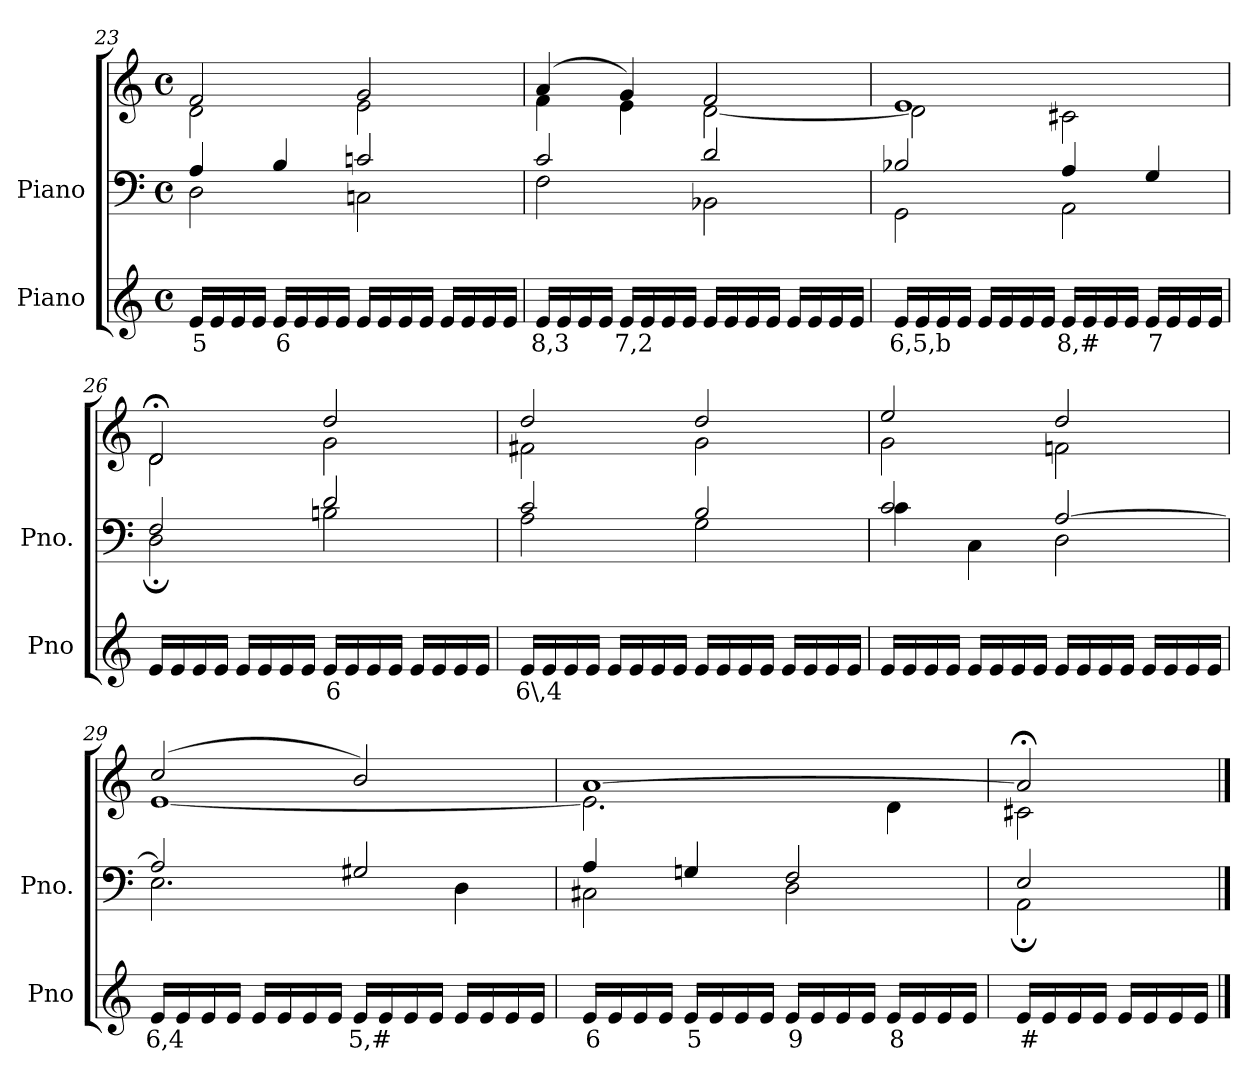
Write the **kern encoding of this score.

**kern	**text	**kern	**kern
*part2	*part2	*part1	*part1
*staff3	*staff3	*staff2	*staff1
*I"Piano	*	*I"Piano	*
*I'Pno	*	*I'Pno.	*
*clefG2	*	*clefF4	*clefG2
*k[]	*	*k[]	*k[]
*M4/4	*	*M4/4	*M4/4
*met(c)	*	*met(c)	*met(c)
=23	=23	=23	=23
!	!LO:LY:b	!	!
*	*	*^	*^
16e/LL	5	4A/	2D\	2f/	2d\
16e/	.	.	.	.	.
16e/	.	.	.	.	.
16e/JJ	.	.	.	.	.
!	!LO:LY:b	!	!	!	!
16e/LL	6	4B/	.	.	.
16e/	.	.	.	.	.
16e/	.	.	.	.	.
16e/JJ	.	.	.	.	.
16e/LL	.	2cn/	2Cn\	2g/	2e\
16e/	.	.	.	.	.
16e/	.	.	.	.	.
16e/JJ	.	.	.	.	.
16e/LL	.	.	.	.	.
16e/	.	.	.	.	.
16e/	.	.	.	.	.
16e/JJ	.	.	.	.	.
=24	=24	=24	=24	=24	=24
!	!LO:LY:b	!	!	!	!
16e/LL	8,3	2c/	2F\	(>4a/	4f\
16e/	.	.	.	.	.
16e/	.	.	.	.	.
16e/JJ	.	.	.	.	.
!	!LO:LY:b	!	!	!	!
16e/LL	7,2	.	.	4g/)	4e\
16e/	.	.	.	.	.
16e/	.	.	.	.	.
16e/JJ	.	.	.	.	.
16e/LL	.	2d/	2BB-X\	2f/	[2d\
16e/	.	.	.	.	.
16e/	.	.	.	.	.
16e/JJ	.	.	.	.	.
16e/LL	.	.	.	.	.
16e/	.	.	.	.	.
16e/	.	.	.	.	.
16e/JJ	.	.	.	.	.
=25	=25	=25	=25	=25	=25
!	!LO:LY:b	!	!	!	!
16e/LL	6,5,b	2B-X/	2GG\	1e	2d\]
16e/	.	.	.	.	.
16e/	.	.	.	.	.
16e/JJ	.	.	.	.	.
16e/LL	.	.	.	.	.
16e/	.	.	.	.	.
16e/	.	.	.	.	.
16e/JJ	.	.	.	.	.
!	!LO:LY:b	!	!	!	!
16e/LL	8,#	4A/	2AA\	.	2c#X\
16e/	.	.	.	.	.
16e/	.	.	.	.	.
16e/JJ	.	.	.	.	.
!	!LO:LY:b	!	!	!	!
16e/LL	7	4G/	.	.	.
16e/	.	.	.	.	.
16e/	.	.	.	.	.
16e/JJ	.	.	.	.	.
=26	=26	=26	=26	=26	=26
16e/LL	.	2F/	2D;\	2d;</	2d\
16e/	.	.	.	.	.
16e/	.	.	.	.	.
16e/JJ	.	.	.	.	.
16e/LL	.	.	.	.	.
16e/	.	.	.	.	.
16e/	.	.	.	.	.
16e/JJ	.	.	.	.	.
!	!LO:LY:b	!	!	!	!
16e/LL	6	2d/	2Bn\	2dd/	2g\
16e/	.	.	.	.	.
16e/	.	.	.	.	.
16e/JJ	.	.	.	.	.
16e/LL	.	.	.	.	.
16e/	.	.	.	.	.
16e/	.	.	.	.	.
16e/JJ	.	.	.	.	.
=27	=27	=27	=27	=27	=27
!	!LO:LY:b	!	!	!	!
16e/LL	6\,4	2c/	2A\	2dd/	2f#X\
16e/	.	.	.	.	.
16e/	.	.	.	.	.
16e/JJ	.	.	.	.	.
16e/LL	.	.	.	.	.
16e/	.	.	.	.	.
16e/	.	.	.	.	.
16e/JJ	.	.	.	.	.
16e/LL	.	2B/	2G\	2dd/	2g\
16e/	.	.	.	.	.
16e/	.	.	.	.	.
16e/JJ	.	.	.	.	.
16e/LL	.	.	.	.	.
16e/	.	.	.	.	.
16e/	.	.	.	.	.
16e/JJ	.	.	.	.	.
=28	=28	=28	=28	=28	=28
16e/LL	.	2c/	4c\	2ee/	2g\
16e/	.	.	.	.	.
16e/	.	.	.	.	.
16e/JJ	.	.	.	.	.
16e/LL	.	.	4C\	.	.
16e/	.	.	.	.	.
16e/	.	.	.	.	.
16e/JJ	.	.	.	.	.
16e/LL	.	[2A/	2D\	2dd/	2fn\
16e/	.	.	.	.	.
16e/	.	.	.	.	.
16e/JJ	.	.	.	.	.
16e/LL	.	.	.	.	.
16e/	.	.	.	.	.
16e/	.	.	.	.	.
16e/JJ	.	.	.	.	.
=29	=29	=29	=29	=29	=29
!	!LO:LY:b	!	!	!	!
16e/LL	6,4	2A/]	2.E\	(>2cc/	[1e
16e/	.	.	.	.	.
16e/	.	.	.	.	.
16e/JJ	.	.	.	.	.
16e/LL	.	.	.	.	.
16e/	.	.	.	.	.
16e/	.	.	.	.	.
16e/JJ	.	.	.	.	.
!	!LO:LY:b	!	!	!	!
16e/LL	5,#	2G#X/	.	2b/)	.
16e/	.	.	.	.	.
16e/	.	.	.	.	.
16e/JJ	.	.	.	.	.
!	!LO:LY:b	!	!	!	!
16e/LL	_	.	4D\	.	.
16e/	.	.	.	.	.
16e/	.	.	.	.	.
16e/JJ	.	.	.	.	.
=30	=30	=30	=30	=30	=30
!	!LO:LY:b	!	!	!	!
16e/LL	6	4A/	2C#X\	[1a	2.e\]
16e/	.	.	.	.	.
16e/	.	.	.	.	.
16e/JJ	.	.	.	.	.
!	!LO:LY:b	!	!	!	!
16e/LL	5	4Gn/	.	.	.
16e/	.	.	.	.	.
16e/	.	.	.	.	.
16e/JJ	.	.	.	.	.
!	!LO:LY:b	!	!	!	!
16e/LL	9	2F/	2D\	.	.
16e/	.	.	.	.	.
16e/	.	.	.	.	.
16e/JJ	.	.	.	.	.
!	!LO:LY:b	!	!	!	!
16e/LL	8	.	.	.	4d\
16e/	.	.	.	.	.
16e/	.	.	.	.	.
16e/JJ	.	.	.	.	.
=31	=31	=31	=31	=31	=31
!	!LO:LY:b	!	!	!	!
16e/LL	#	2E/	2AA;\	2a;</]	2c#X\
16e/	.	.	.	.	.
16e/	.	.	.	.	.
16e/JJ	.	.	.	.	.
16e/LL	.	.	.	.	.
16e/	.	.	.	.	.
16e/	.	.	.	.	.
16e/JJ	.	.	.	.	.
*	*	*v	*v	*	*
*	*	*	*v	*v
==	==	==	==
*-	*-	*-	*-
